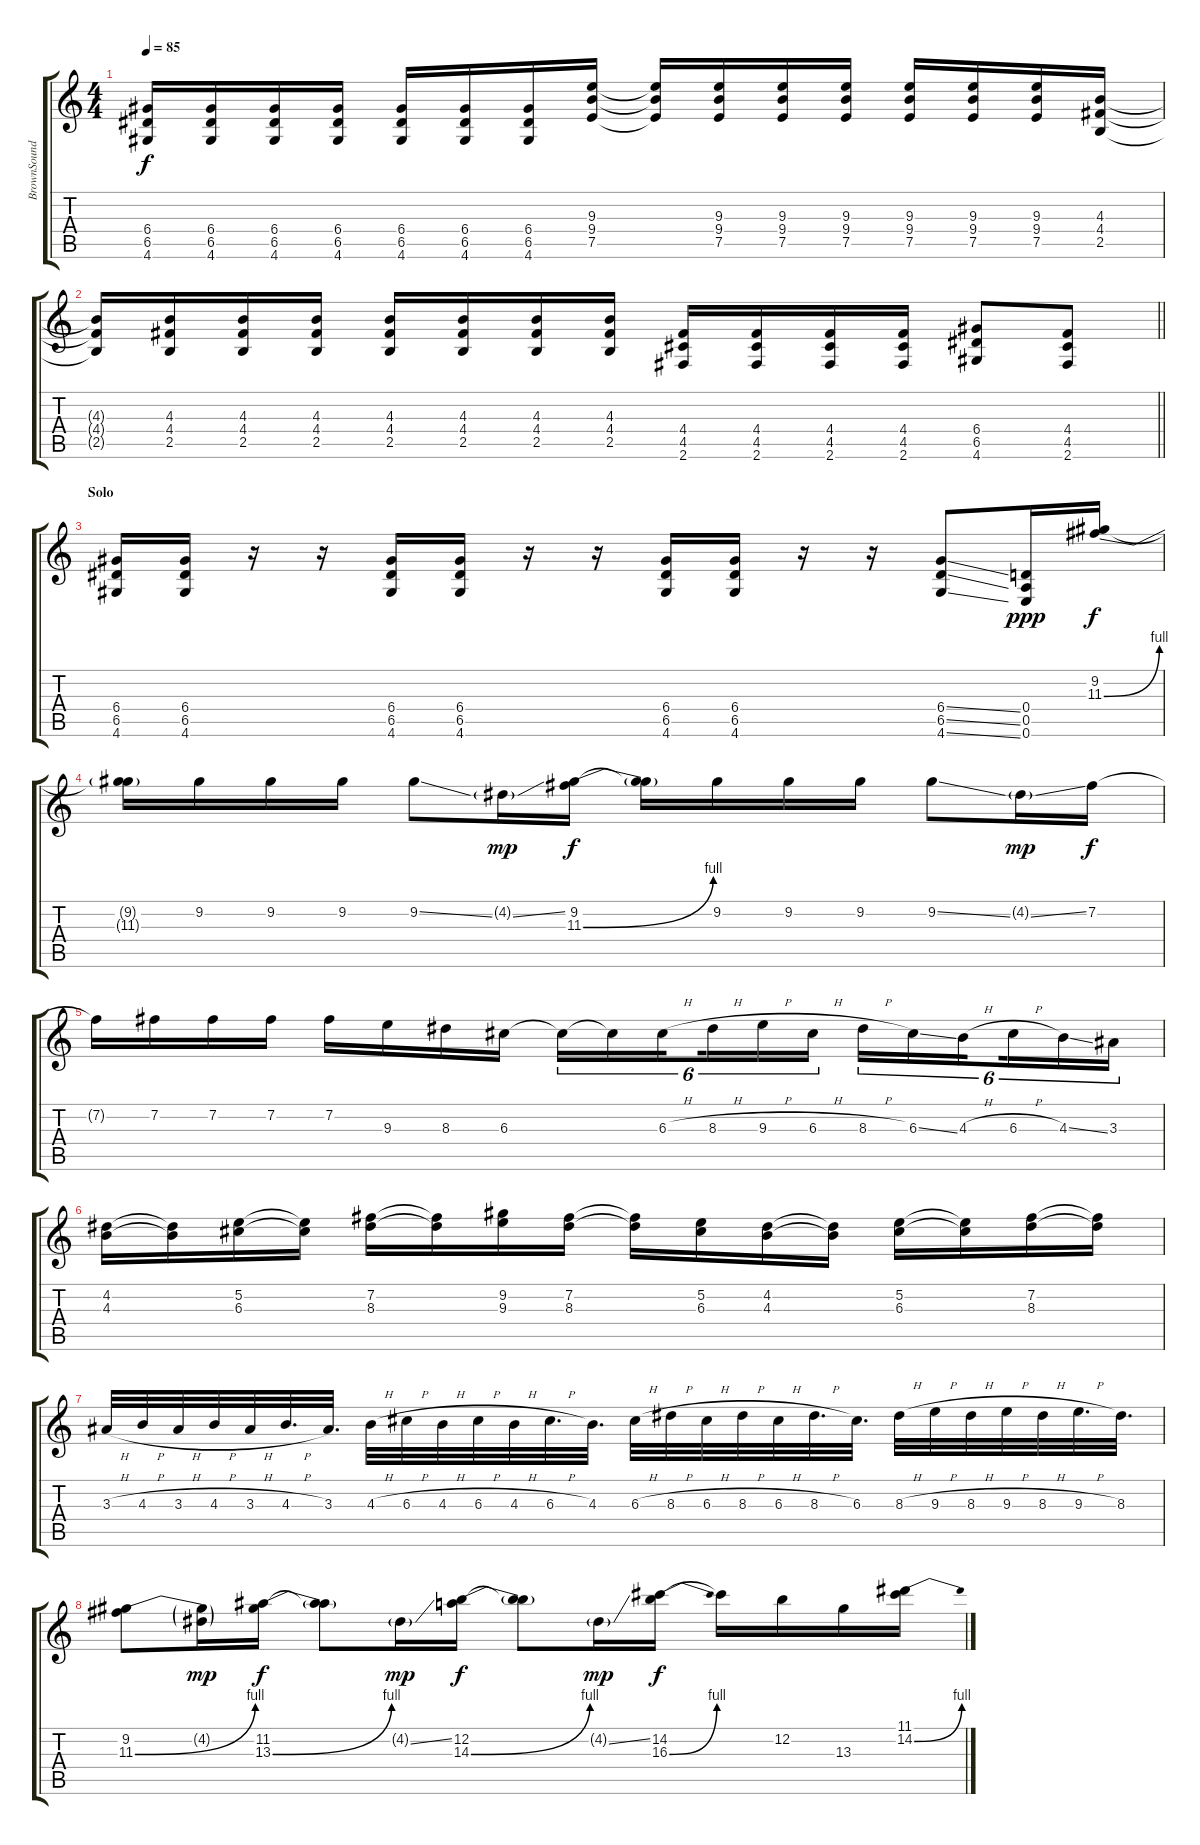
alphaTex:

\track ("BrownSound" "BrownSound") {instrument overdrivenguitar}
\staff {score tabs}
\tuning (E4 B3 G3 D3 A2 E2) {hide}
\ts (4 4)
\tempo 85
\clef g2
\ks c
(6.4{t} 6.5{t} 4.6{t}).16{dy f} (6.4 6.5 4.6).16 (6.4 6.5 4.6).16 (6.4 6.5 4.6).16 (6.4 6.5 4.6).16 (6.4 6.5 4.6).16 (6.4 6.5 4.6).16 (9.3 9.4 7.5).16 (9.3{t} 9.4{t} 7.5{t}).16 (9.3 9.4 7.5).16 (9.3 9.4 7.5).16 (9.3 9.4 7.5).16 (9.3 9.4 7.5).16 (9.3 9.4 7.5).16 (9.3 9.4 7.5).16 (4.3 4.4 2.5).16 |
\barLineRight lightlight
(4.3{t} 4.4{t} 2.5{t}).16 (4.3 4.4 2.5).16 (4.3 4.4 2.5).16 (4.3 4.4 2.5).16 (4.3 4.4 2.5).16 (4.3 4.4 2.5).16 (4.3 4.4 2.5).16 (4.3 4.4 2.5).16 (4.4 4.5 2.6).16 (4.4 4.5 2.6).16 (4.4 4.5 2.6).16 (4.4 4.5 2.6).16 (6.4 6.5 4.6).8 (4.4 4.5 2.6).8 |
\section ("" "Solo")
(6.4 6.5 4.6).16 (6.4 6.5 4.6).16 r.16 r.16 (6.4 6.5 4.6).16 (6.4 6.5 4.6).16 r.16 r.16 (6.4 6.5 4.6).16 (6.4 6.5 4.6).16 r.16 r.16 (6.4{ss} 6.5{ss} 4.6{ss}).8 (0.4 0.5 0.6).16{dy ppp} (9.2 11.3{be (bend 0 0 60 4)}).16{dy f} |
(9.2{t} 11.3{t}).16 9.2.16 9.2.16 9.2.16 9.2{ss}.8 4.2{ss g}.16{dy mp} (9.2 11.3{be (bend 0 0 60 4)}).16{dy f} (9.2{t} 11.3{t}).16 9.2.16 9.2.16 9.2.16 9.2{ss}.8 4.2{ss g}.16{dy mp} 7.2.16{dy f} |
7.2{t}.16 7.2.16 7.2.16 7.2.16 7.2.16 9.3.16 8.3.16 6.3.16 6.3{t}.16{tu (6 4)} 6.3{t}.16{tu (6 4)} 6.3{h}.16{tu (6 4) beam splitsecondary} 8.3{h}.16{tu (6 4)} 9.3{h}.16{tu (6 4)} 6.3{h}.16{tu (6 4)} 8.3{h}.16{tu (6 4)} 6.3{ss}.16{tu (6 4)} 4.3{h}.16{tu (6 4) beam splitsecondary} 6.3{h}.16{tu (6 4)} 4.3{ss}.16{tu (6 4)} 3.3.16{tu (6 4)} |
(4.2 4.3).16 (4.2{t} 4.3{t}).16 (5.2 6.3).16 (5.2{t} 6.3{t}).16 (7.2 8.3).16 (7.2{t} 8.3{t}).16 (9.2 9.3).16 (7.2 8.3).16 (7.2{t} 8.3{t}).16 (5.2 6.3).16 (4.2 4.3).16 (4.2{t} 4.3{t}).16 (5.2 6.3).16 (5.2{t} 6.3{t}).16 (7.2 8.3).16 (7.2{t} 8.3{t}).16 |
3.3{h}.32 4.3{h}.32 3.3{h}.32 4.3{h}.32 3.3{h}.32 4.3{h}.32{d} 3.3.32{d} 4.3{h}.32 6.3{h}.32 4.3{h}.32 6.3{h}.32 4.3{h}.32 6.3{h}.32{d} 4.3.32{d} 6.3{h}.32 8.3{h}.32 6.3{h}.32 8.3{h}.32 6.3{h}.32 8.3{h}.32{d} 6.3.32{d} 8.3{h}.32 9.3{h}.32 8.3{h}.32 9.3{h}.32 8.3{h}.32 9.3{h}.32{d} 8.3.32{d} |
(9.2 11.3{be (bend 0 0 60 4)}).8 (4.2{g} 11.3{t}).16{dy mp} (11.2 13.3{be (bend 0 0 60 4)}).16{dy f} (11.2{t} 13.3{t}).8 4.2{ss g}.16{dy mp} (12.2 14.3{be (bend 0 0 60 4)}).16{dy f} (12.2{t} 14.3{t}).8 4.2{ss g}.16{dy mp} (14.2 16.3{be (bend 0 0 60 4)}).16{dy f} 14.2{t}.16 12.2.16 13.3.16 (11.1 14.2{be (bend 0 0 60 4)}).16
